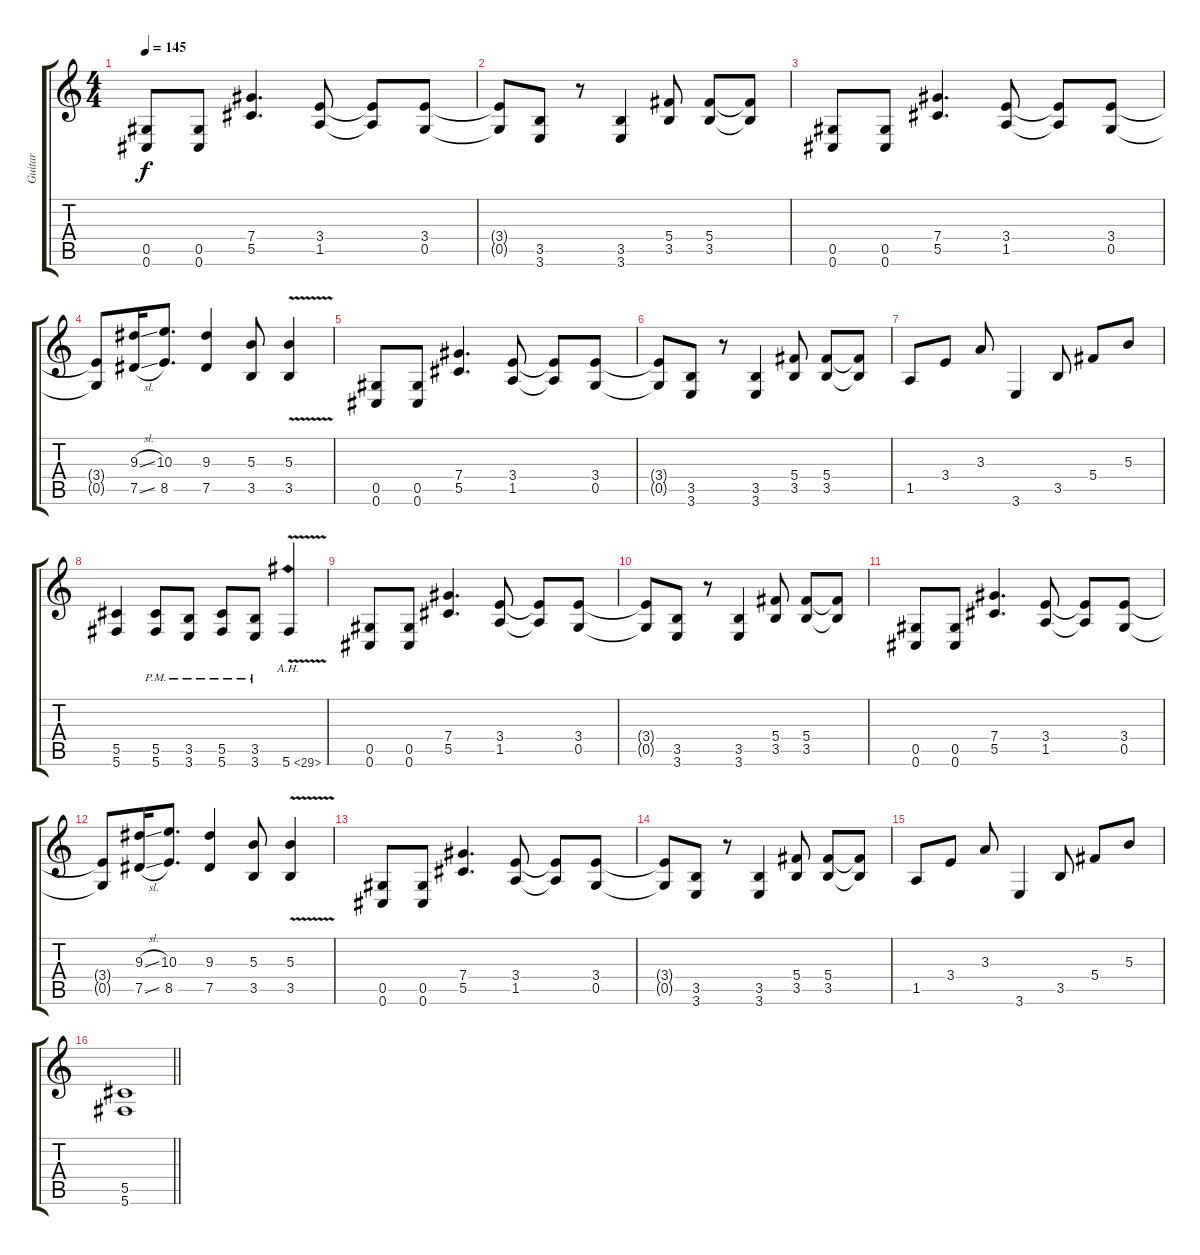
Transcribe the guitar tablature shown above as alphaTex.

\track ("Guitar" "Guitar") {instrument distortionguitar}
\staff {score tabs}
\tuning (Eb4 Bb3 Gb3 Db3 Ab2 Db2) {hide}
\ts (4 4)
\tempo 145
\clef g2
\ks c
(0.5 0.6).8{dy f instrument distortionguitar} (0.5 0.6).8 (7.4 5.5).4{d} (3.4 1.5).8 (3.4{t} 1.5{t}).8 (3.4 0.5).8 |
(3.4{t} 0.5{t}).8 (3.5 3.6).8 r.8 (3.5 3.6).4 (5.4 3.5).8 (5.4 3.5).8 (5.4{t} 3.5{t}).8 |
(0.5 0.6).8 (0.5 0.6).8 (7.4 5.5).4{d} (3.4 1.5).8 (3.4{t} 1.5{t}).8 (3.4 0.5).8 |
(3.4{t} 0.5{t}).8 (9.3{sl} 7.5{sl}).16 (10.3 8.5).8{d} (9.3 7.5).4 (5.3 3.5).8 (5.3{v} 3.5{v}).4 |
(0.5 0.6).8 (0.5 0.6).8 (7.4 5.5).4{d} (3.4 1.5).8 (3.4{t} 1.5{t}).8 (3.4 0.5).8 |
(3.4{t} 0.5{t}).8 (3.5 3.6).8 r.8 (3.5 3.6).4 (5.4 3.5).8 (5.4 3.5).8 (5.4{t} 3.5{t}).8 |
1.5.8 3.4.8 3.3.8 3.6.4 3.5.8 5.4.8 5.3.8 |
(5.5 5.6).4 (5.5{pm} 5.6{pm}).8 (3.5{pm} 3.6{pm}).8 (5.5{pm} 5.6{pm}).8 (3.5{pm} 3.6{pm}).8 5.6{ah 24 v}.4 |
(0.5 0.6).8 (0.5 0.6).8 (7.4 5.5).4{d} (3.4 1.5).8 (3.4{t} 1.5{t}).8 (3.4 0.5).8 |
(3.4{t} 0.5{t}).8 (3.5 3.6).8 r.8 (3.5 3.6).4 (5.4 3.5).8 (5.4 3.5).8 (5.4{t} 3.5{t}).8 |
(0.5 0.6).8 (0.5 0.6).8 (7.4 5.5).4{d} (3.4 1.5).8 (3.4{t} 1.5{t}).8 (3.4 0.5).8 |
(3.4{t} 0.5{t}).8 (9.3{sl} 7.5{sl}).16 (10.3 8.5).8{d} (9.3 7.5).4 (5.3 3.5).8 (5.3{v} 3.5{v}).4 |
(0.5 0.6).8 (0.5 0.6).8 (7.4 5.5).4{d} (3.4 1.5).8 (3.4{t} 1.5{t}).8 (3.4 0.5).8 |
(3.4{t} 0.5{t}).8 (3.5 3.6).8 r.8 (3.5 3.6).4 (5.4 3.5).8 (5.4 3.5).8 (5.4{t} 3.5{t}).8 |
1.5.8 3.4.8 3.3.8 3.6.4 3.5.8 5.4.8 5.3.8 |
\barLineRight lightlight
(5.5 5.6).1
